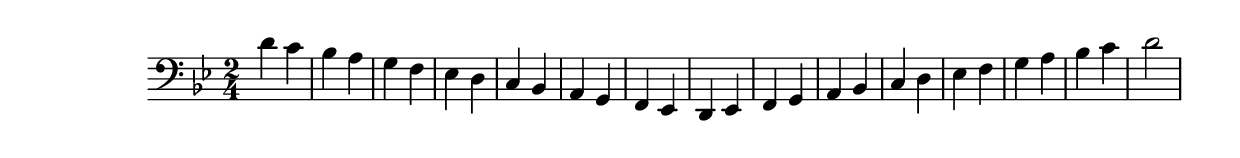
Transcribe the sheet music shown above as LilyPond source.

\version "2.22.1"

\relative {
	\clef bass
	\key bes \major
	\time 2/4
	d' c bes a g f ees d c bes a g f ees d ees f g a bes c d ees f g a bes c d2
}
